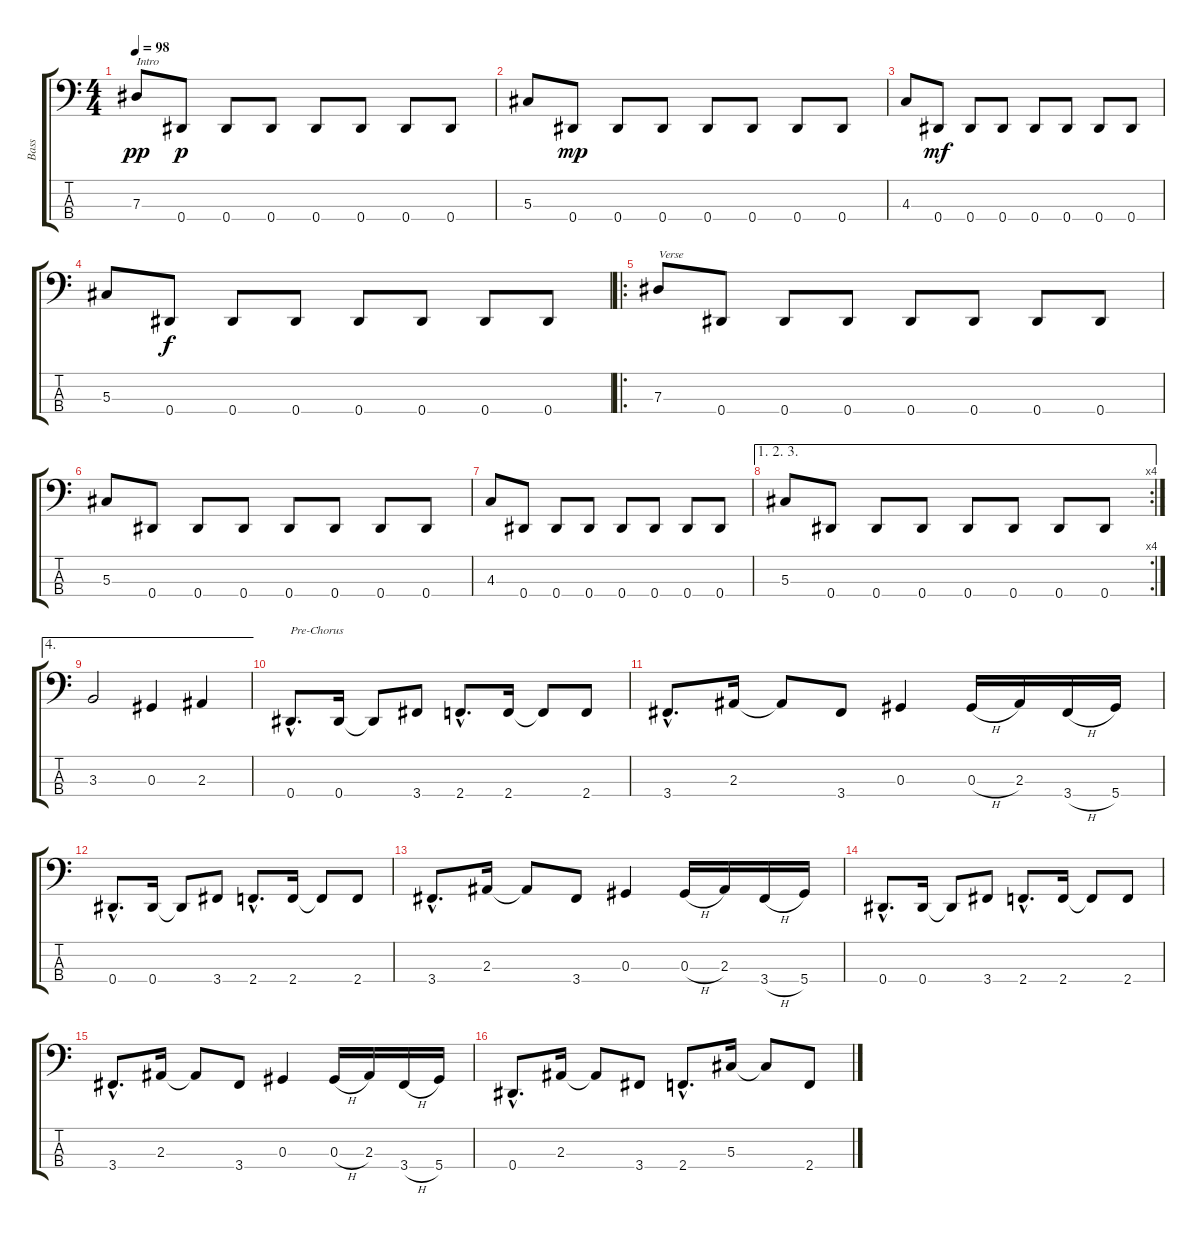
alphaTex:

\track ("Bass" "Bass") {instrument electricbasspick}
\staff {score tabs}
\tuning (Gb2 Db2 Ab1 Eb1) {hide}
\ts (4 4)
\tempo 98
\clef f4
\ks c
7.3.8{txt "Intro" dy pp instrument electricbasspick} 0.4.8{dy p} 0.4.8 0.4.8 0.4.8 0.4.8 0.4.8 0.4.8 |
5.3.8 0.4.8{dy mp} 0.4.8 0.4.8 0.4.8 0.4.8 0.4.8 0.4.8 |
4.3.8 0.4.8{dy mf} 0.4.8 0.4.8 0.4.8 0.4.8 0.4.8 0.4.8 |
5.3.8 0.4.8{dy f} 0.4.8 0.4.8 0.4.8 0.4.8 0.4.8 0.4.8 |
\ro
7.3.8{txt "Verse"} 0.4.8 0.4.8 0.4.8 0.4.8 0.4.8 0.4.8 0.4.8 |
5.3.8 0.4.8 0.4.8 0.4.8 0.4.8 0.4.8 0.4.8 0.4.8 |
4.3.8 0.4.8 0.4.8 0.4.8 0.4.8 0.4.8 0.4.8 0.4.8 |
\ae (1 2 3)
\rc 4
5.3.8 0.4.8 0.4.8 0.4.8 0.4.8 0.4.8 0.4.8 0.4.8 |
\ae 4
3.3.2 0.3.4 2.3.4 |
0.4{hac}.8{d txt "Pre-Chorus"} 0.4.16 0.4{t}.8 3.4.8 2.4{hac}.8{d} 2.4.16 2.4{t}.8 2.4.8 |
3.4{hac}.8{d} 2.3.16 2.3{t}.8 3.4.8 0.3.4 0.3{h}.16 2.3.16 3.4{h}.16 5.4.16 |
0.4{hac}.8{d} 0.4.16 0.4{t}.8 3.4.8 2.4{hac}.8{d} 2.4.16 2.4{t}.8 2.4.8 |
3.4{hac}.8{d} 2.3.16 2.3{t}.8 3.4.8 0.3.4 0.3{h}.16 2.3.16 3.4{h}.16 5.4.16 |
0.4{hac}.8{d} 0.4.16 0.4{t}.8 3.4.8 2.4{hac}.8{d} 2.4.16 2.4{t}.8 2.4.8 |
3.4{hac}.8{d} 2.3.16 2.3{t}.8 3.4.8 0.3.4 0.3{h}.16 2.3.16 3.4{h}.16 5.4.16 |
0.4{hac}.8{d} 2.3.16 2.3{t}.8 3.4.8 2.4{hac}.8{d} 5.3.16 5.3{t}.8 2.4.8
